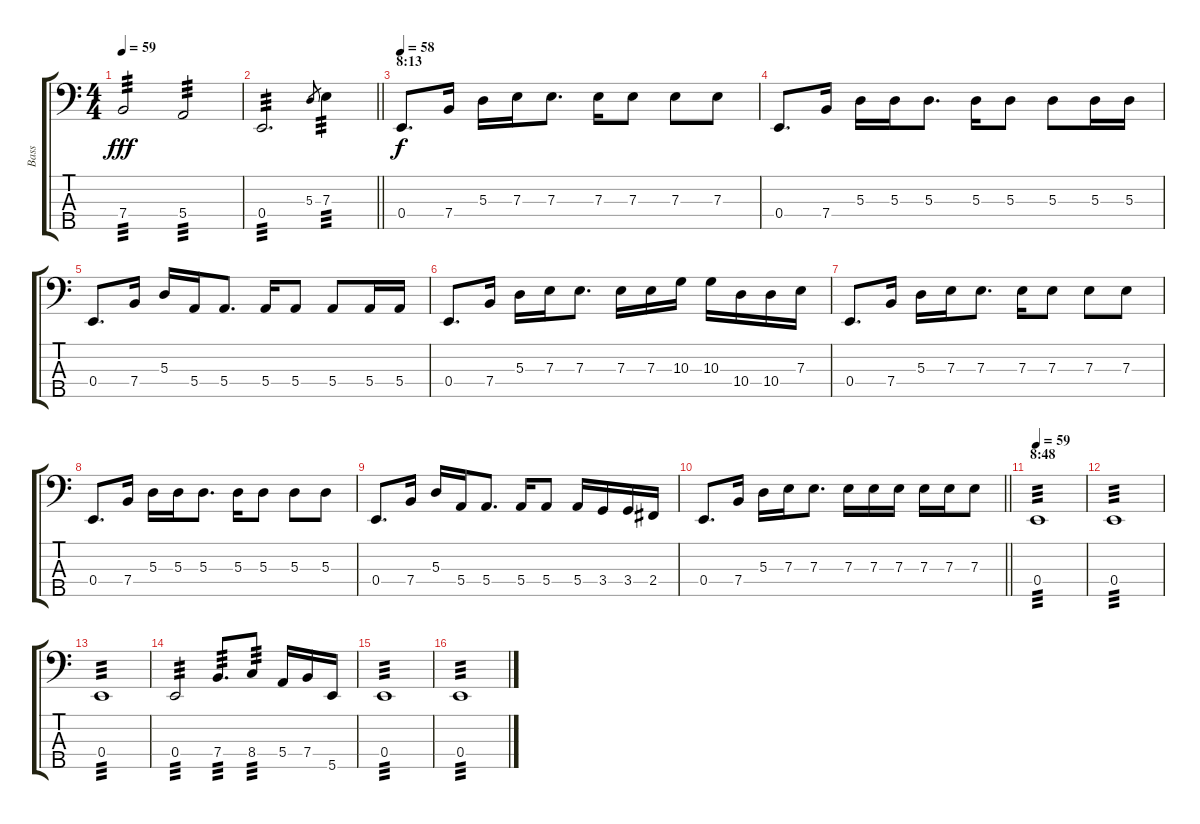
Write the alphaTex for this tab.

\track ("Bass" "Bass") {instrument electricbassfinger}
\staff {score tabs}
\tuning (G2 D2 A1 E1 B0) {hide}
\ts (4 4)
\tempo 59
\clef f4
\ks c
7.4.2{tp 3 dy fff} 5.4.2{tp 3} |
\barLineRight lightlight
0.4.2{d tp 3} 5.3.8{gr} 7.3.4{tp 3} |
\section ("" "8:13")
\tempo 58
0.4.8{d dy f} 7.4.16 5.3.16 7.3.16 7.3.8{d} 7.3.16 7.3.8 7.3.8 7.3.8 |
0.4.8{d} 7.4.16 5.3.16 5.3.16 5.3.8{d} 5.3.16 5.3.8 5.3.8 5.3.16 5.3.16 |
0.4.8{d} 7.4.16 5.3.16 5.4.16 5.4.8{d} 5.4.16 5.4.8 5.4.8 5.4.16 5.4.16 |
0.4.8{d} 7.4.16 5.3.16 7.3.16 7.3.8{d} 7.3.16 7.3.16 10.3.16 10.3.16 10.4.16 10.4.16 7.3.16 |
0.4.8{d} 7.4.16 5.3.16 7.3.16 7.3.8{d} 7.3.16 7.3.8 7.3.8 7.3.8 |
0.4.8{d} 7.4.16 5.3.16 5.3.16 5.3.8{d} 5.3.16 5.3.8 5.3.8 5.3.8 |
0.4.8{d} 7.4.16 5.3.16 5.4.16 5.4.8{d} 5.4.16 5.4.8 5.4.16 3.4.16 3.4.16 2.4.16 |
\barLineRight lightlight
0.4.8{d} 7.4.16 5.3.16 7.3.16 7.3.8{d} 7.3.16 7.3.16 7.3.16 7.3.16 7.3.16 7.3.8 |
\section ("" "8:48")
\tempo 59
0.4.1{tp 3 volume 16 instrument electricbasspick} |
0.4.1{tp 3} |
0.4.1{tp 3} |
0.4.2{tp 3} 7.4.8{d tp 3} 8.4.8{tp 3} 5.4.16 7.4.16 5.5.16 |
0.4.1{tp 3} |
0.4.1{tp 3}
